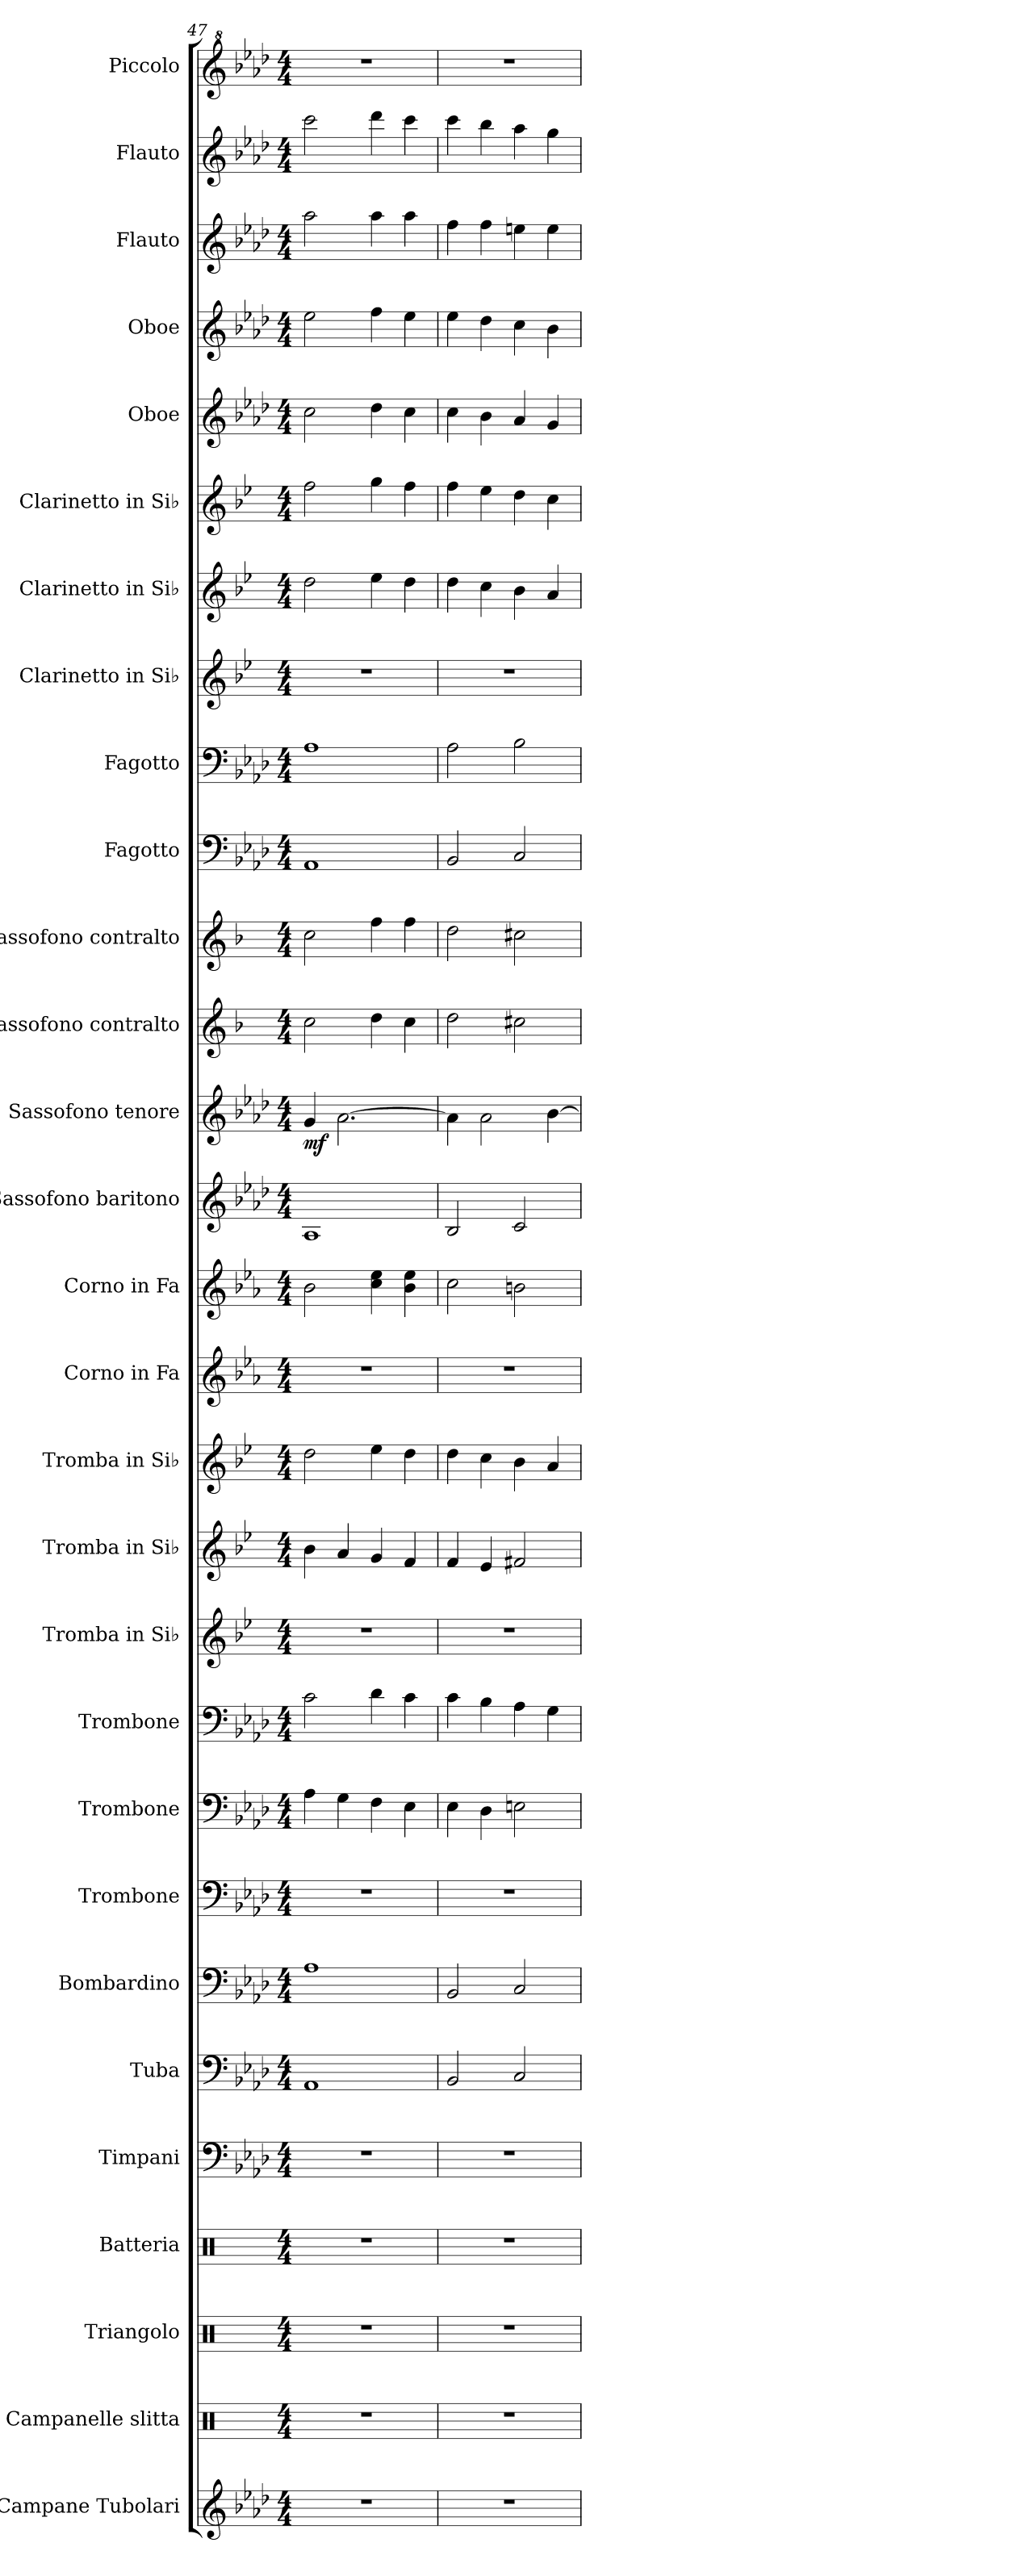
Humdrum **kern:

**kern	**kern	**kern	**kern	**kern	**kern	**kern	**kern	**kern	**kern	**kern	**kern	**kern	**kern	**kern	**kern	**kern	**dynam	**kern	**kern	**kern	**kern	**kern	**kern	**kern	**kern	**kern	**kern	**kern	**kern
*part29	*part28	*part27	*part26	*part25	*part24	*part23	*part22	*part21	*part20	*part19	*part18	*part17	*part16	*part15	*part14	*part13	*part13	*part12	*part11	*part10	*part9	*part8	*part7	*part6	*part5	*part4	*part3	*part2	*part1
*staff29	*staff28	*staff27	*staff26	*staff25	*staff24	*staff23	*staff22	*staff21	*staff20	*staff19	*staff18	*staff17	*staff16	*staff15	*staff14	*staff13	*staff13	*staff12	*staff11	*staff10	*staff9	*staff8	*staff7	*staff6	*staff5	*staff4	*staff3	*staff2	*staff1
*I"Campane Tubolari	*I"Campanelle slitta	*I"Triangolo	*I"Batteria	*I"Timpani	*I"Tuba	*I"Bombardino	*I"Trombone	*I"Trombone	*I"Trombone	*I"Tromba in Si♭	*I"Tromba in Si♭	*I"Tromba in Si♭	*I"Corno in Fa	*I"Corno in Fa	*I"Sassofono baritono	*I"Sassofono tenore	*	*I"Sassofono contralto	*I"Sassofono contralto	*I"Fagotto	*I"Fagotto	*I"Clarinetto in Si♭	*I"Clarinetto in Si♭	*I"Clarinetto in Si♭	*I"Oboe	*I"Oboe	*I"Flauto	*I"Flauto	*I"Piccolo
*I'Camp. tb.	*	*I'Triang.	*I'Batt.	*I'Timp.	*I'Tba.	*	*I'Tbn.	*I'Tbn.	*I'Tbn.	*I'Tr. Si♭	*I'Tr. Si♭	*I'Tr. Si♭	*I'Cor. Fa	*I'Cor. Fa	*	*	*	*	*	*I'Fag.	*I'Fag.	*I'Cl. Si♭	*I'Cl. Si♭	*I'Cl. Si♭	*I'Ob.	*I'Ob.	*I'Fl.	*I'Fl.	*
*clefG2	*clefX	*clefX	*clefX	*clefF4	*clefF4	*clefF4	*clefF4	*clefF4	*clefF4	*clefG2	*clefG2	*clefG2	*clefG2	*clefG2	*clefG2	*clefG2	*	*clefG2	*clefG2	*clefF4	*clefF4	*clefG2	*clefG2	*clefG2	*clefG2	*clefG2	*clefG2	*clefG2	*clefG^2
*	*	*	*	*	*	*	*	*	*	*ITrd1c2	*ITrd1c2	*ITrd1c2	*ITrd4c7	*ITrd4c7	*ITrd12c21	*ITrd8c14	*	*ITrd5c9	*ITrd5c9	*	*	*ITrd1c2	*ITrd1c2	*ITrd1c2	*	*	*	*	*ITrd-7c-12
*k[b-e-a-d-]	*k[]	*k[]	*k[]	*k[b-e-a-d-]	*k[b-e-a-d-]	*k[b-e-a-d-]	*k[b-e-a-d-]	*k[b-e-a-d-]	*k[b-e-a-d-]	*k[b-e-a-d-]	*k[b-e-a-d-]	*k[b-e-a-d-]	*k[b-e-a-d-]	*k[b-e-a-d-]	*k[b-e-a-d-]	*k[b-e-a-d-]	*	*k[b-e-a-d-]	*k[b-e-a-d-]	*k[b-e-a-d-]	*k[b-e-a-d-]	*k[b-e-a-d-]	*k[b-e-a-d-]	*k[b-e-a-d-]	*k[b-e-a-d-]	*k[b-e-a-d-]	*k[b-e-a-d-]	*k[b-e-a-d-]	*k[b-e-a-d-]
*M4/4	*M4/4	*M4/4	*M4/4	*M4/4	*M4/4	*M4/4	*M4/4	*M4/4	*M4/4	*M4/4	*M4/4	*M4/4	*M4/4	*M4/4	*M4/4	*M4/4	*	*M4/4	*M4/4	*M4/4	*M4/4	*M4/4	*M4/4	*M4/4	*M4/4	*M4/4	*M4/4	*M4/4	*M4/4
=47	=47	=47	=47	=47	=47	=47	=47	=47	=47	=47	=47	=47	=47	=47	=47	=47	=47	=47	=47	=47	=47	=47	=47	=47	=47	=47	=47	=47	=47
!	!	!	!	!	!	!	!	!	!	!	!	!	!	!	!	!	!LO:DY:b	!	!	!	!	!	!	!	!	!	!	!	!
1r	1r	1r	1r	1r	1AA-	1A-	1r	4A-\	2c\	1r	4a-\	2cc\	1r	2e-\	1AA-	4G/	mf	2e-\	2e-\	1AA-	1A-	1r	2cc\	2ee-\	2cc\	2ee-\	2aa-\	2ccc\	1r
.	.	.	.	.	.	.	.	4G\	.	.	4g/	.	.	.	.	[2.A-\	.	.	.	.	.	.	.	.	.	.	.	.	.
.	.	.	.	.	.	.	.	4F\	4d-\	.	4f/	4dd-\	.	4f\ 4a-\	.	.	.	4f\	4a-\	.	.	.	4dd-\	4ff\	4dd-\	4ff\	4aa-\	4ddd-\	.
.	.	.	.	.	.	.	.	4E-\	4c\	.	4e-/	4cc\	.	4e-\ 4a-\	.	.	.	4e-\	4a-\	.	.	.	4cc\	4ee-\	4cc\	4ee-\	4aa-\	4ccc\	.
=48	=48	=48	=48	=48	=48	=48	=48	=48	=48	=48	=48	=48	=48	=48	=48	=48	=48	=48	=48	=48	=48	=48	=48	=48	=48	=48	=48	=48	=48
1r	1r	1r	1r	1r	2BB-/	2BB-/	1r	4E-\	4c\	1r	4e-/	4cc\	1r	2f\	2BB-/	4A-\]	.	2f\	2f\	2BB-/	2A-\	1r	4cc\	4ee-\	4cc\	4ee-\	4ff\	4ccc\	1r
.	.	.	.	.	.	.	.	4D-\	4B-\	.	4d-/	4b-\	.	.	.	2A-\	.	.	.	.	.	.	4b-\	4dd-\	4b-\	4dd-\	4ff\	4bb-\	.
.	.	.	.	.	2C/	2C/	.	2En\	4A-\	.	2en/	4a-\	.	2en\	2C/	.	.	2en\	2en\	2C/	2B-\	.	4a-\	4cc\	4a-/	4cc\	4een\	4aa-\	.
.	.	.	.	.	.	.	.	.	4G\	.	.	4g/	.	.	.	[4B-\	.	.	.	.	.	.	4g/	4b-\	4g/	4b-\	4ee\	4gg\	.
=	=	=	=	=	=	=	=	=	=	=	=	=	=	=	=	=	=	=	=	=	=	=	=	=	=	=	=	=	=
*-	*-	*-	*-	*-	*-	*-	*-	*-	*-	*-	*-	*-	*-	*-	*-	*-	*-	*-	*-	*-	*-	*-	*-	*-	*-	*-	*-	*-	*-
